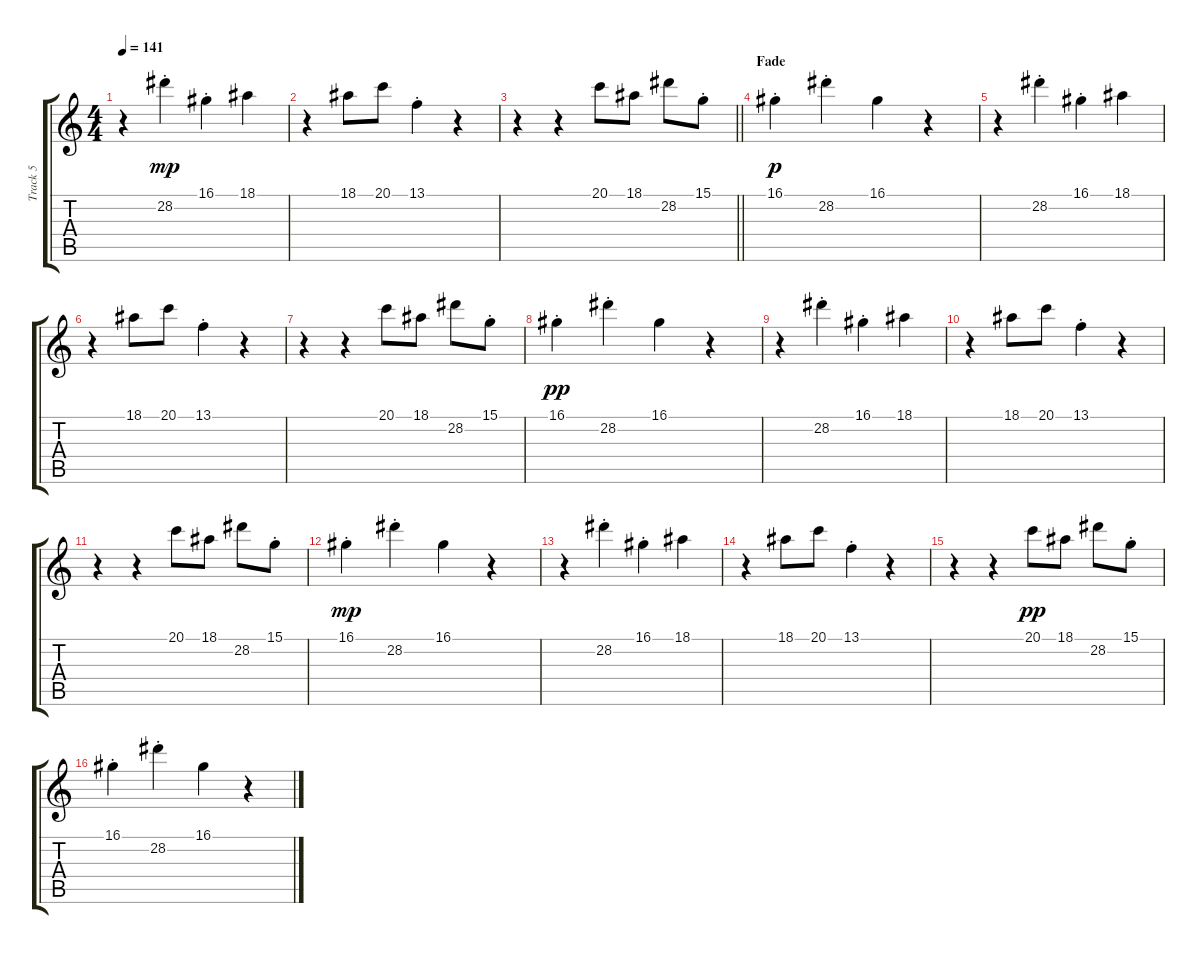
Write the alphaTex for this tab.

\track ("Track 5" "Track 5") {instrument lead5charang}
\staff {score tabs}
\tuning (E4 B3 G3 D3 A2 E2) {hide}
\ts (4 4)
\tempo 141
\clef g2
\ks c
r.4{dy mp} 28.2{st}.4 16.1{st}.4 18.1.4 |
r.4 18.1.8 20.1.8 13.1{st}.4 r.4 |
\barLineRight lightlight
r.4 r.4 20.1.8 18.1.8 28.2.8 15.1{st}.8 |
\section ("" "Fade")
16.1{st}.4{dy p} 28.2{st}.4 16.1.4 r.4 |
r.4 28.2{st}.4 16.1{st}.4 18.1.4 |
r.4 18.1.8 20.1.8 13.1{st}.4 r.4 |
r.4 r.4 20.1.8 18.1.8 28.2.8 15.1{st}.8 |
16.1{st}.4{dy pp} 28.2{st}.4 16.1.4 r.4 |
r.4 28.2{st}.4 16.1{st}.4 18.1.4 |
r.4 18.1.8 20.1.8 13.1{st}.4 r.4 |
r.4 r.4 20.1.8 18.1.8 28.2.8 15.1{st}.8 |
16.1{st}.4{dy mp} 28.2{st}.4 16.1.4 r.4 |
r.4 28.2{st}.4 16.1{st}.4 18.1.4 |
r.4 18.1.8 20.1.8 13.1{st}.4 r.4 |
r.4 r.4 20.1.8{dy pp} 18.1.8 28.2.8 15.1{st}.8 |
16.1{st}.4 28.2{st}.4 16.1.4 r.4
